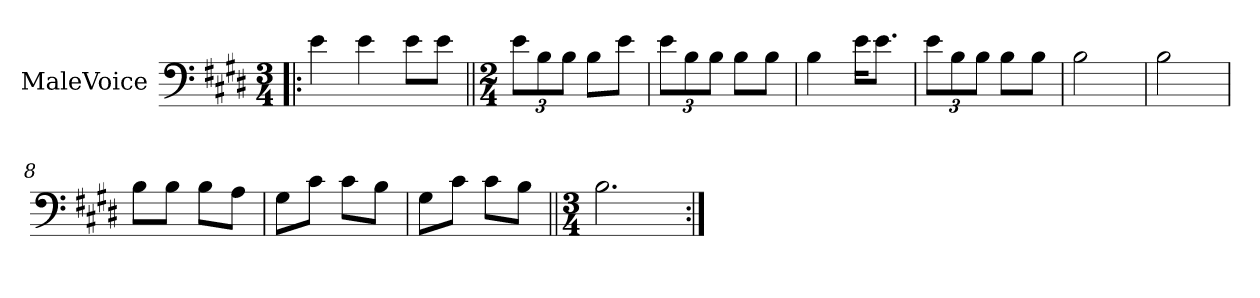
**kern
*part1
*staff1
*I"MaleVoice
*clefF4
*k[f#c#g#d#]
*M3/4
*MM112
=1!|:
4e
4e
8e\L
8e\J
=2||
*M2/4
12e\L
12B\
12B\J
8B\L
8e\J
=3
12e\L
12B\
12B\J
8B\L
8B\J
=4
4B
16e\KL
8.e\J
=5
12e\L
12B\
12B\J
8B\L
8B\J
=6
2B
=7
2B
=8
8B\L
8B\J
8B\L
8A\J
=9
8G#\L
8c#\J
8c#\L
8B\J
=10
8G#\L
8c#\J
8c#\L
8B\J
=11||
*M3/4
2.B
=:|!
*-
